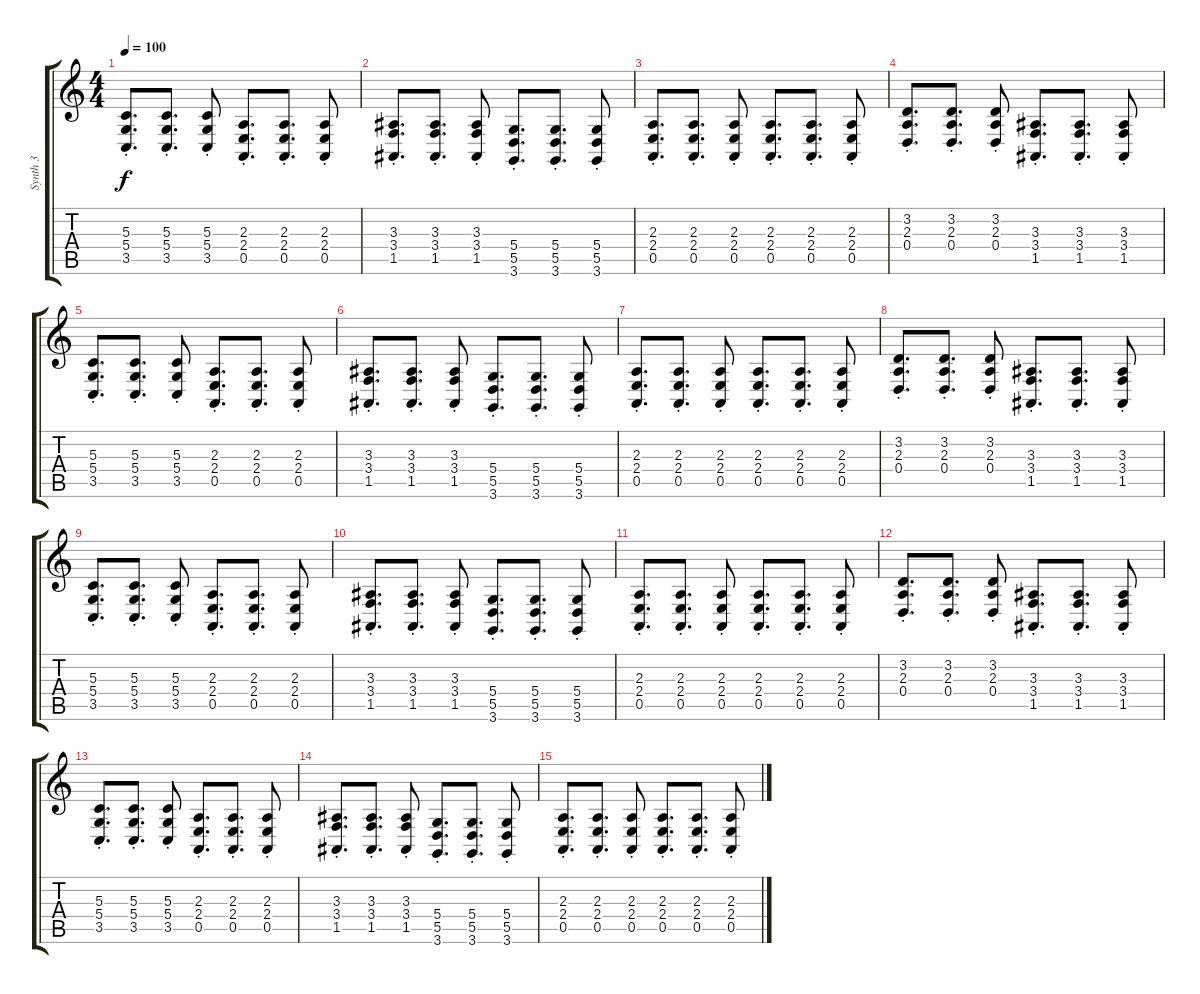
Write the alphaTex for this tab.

\track ("Synth 3" "Synth 3") {instrument lead7fifths}
\staff {score tabs}
\tuning (E4 B3 G3 D3 A2 E2) {hide}
\ts (4 4)
\tempo 100
\clef g2
\ks c
(5.3{st} 5.4{st} 3.5{st}).8{d dy f} (5.3{st} 5.4{st} 3.5{st}).8{d} (5.3{st} 5.4{st} 3.5{st}).8 (2.3{st} 2.4{st} 0.5{st}).8{d} (2.3{st} 2.4{st} 0.5{st}).8{d} (2.3{st} 2.4{st} 0.5{st}).8 |
(3.3{st} 3.4{st} 1.5{st}).8{d} (3.3{st} 3.4{st} 1.5{st}).8{d} (3.3{st} 3.4{st} 1.5{st}).8 (5.4{st} 5.5{st} 3.6{st}).8{d} (5.4{st} 5.5{st} 3.6{st}).8{d} (5.4{st} 5.5{st} 3.6{st}).8 |
(2.3{st} 2.4{st} 0.5{st}).8{d} (2.3{st} 2.4{st} 0.5{st}).8{d} (2.3{st} 2.4{st} 0.5{st}).8 (2.3{st} 2.4{st} 0.5{st}).8{d} (2.3{st} 2.4{st} 0.5{st}).8{d} (2.3{st} 2.4{st} 0.5{st}).8 |
(3.2{st} 2.3{st} 0.4{st}).8{d} (3.2{st} 2.3{st} 0.4{st}).8{d} (3.2{st} 2.3{st} 0.4{st}).8 (3.3{st} 3.4{st} 1.5{st}).8{d} (3.3{st} 3.4{st} 1.5{st}).8{d} (3.3{st} 3.4{st} 1.5{st}).8 |
(5.3{st} 5.4{st} 3.5{st}).8{d} (5.3{st} 5.4{st} 3.5{st}).8{d} (5.3{st} 5.4{st} 3.5{st}).8 (2.3{st} 2.4{st} 0.5{st}).8{d} (2.3{st} 2.4{st} 0.5{st}).8{d} (2.3{st} 2.4{st} 0.5{st}).8 |
(3.3{st} 3.4{st} 1.5{st}).8{d} (3.3{st} 3.4{st} 1.5{st}).8{d} (3.3{st} 3.4{st} 1.5{st}).8 (5.4{st} 5.5{st} 3.6{st}).8{d} (5.4{st} 5.5{st} 3.6{st}).8{d} (5.4{st} 5.5{st} 3.6{st}).8 |
(2.3{st} 2.4{st} 0.5{st}).8{d} (2.3{st} 2.4{st} 0.5{st}).8{d} (2.3{st} 2.4{st} 0.5{st}).8 (2.3{st} 2.4{st} 0.5{st}).8{d} (2.3{st} 2.4{st} 0.5{st}).8{d} (2.3{st} 2.4{st} 0.5{st}).8 |
(3.2{st} 2.3{st} 0.4{st}).8{d volume 16 balance 12 instrument synthbass1} (3.2{st} 2.3{st} 0.4{st}).8{d} (3.2{st} 2.3{st} 0.4{st}).8 (3.3{st} 3.4{st} 1.5{st}).8{d} (3.3{st} 3.4{st} 1.5{st}).8{d} (3.3{st} 3.4{st} 1.5{st}).8 |
(5.3{st} 5.4{st} 3.5{st}).8{d} (5.3{st} 5.4{st} 3.5{st}).8{d} (5.3{st} 5.4{st} 3.5{st}).8 (2.3{st} 2.4{st} 0.5{st}).8{d} (2.3{st} 2.4{st} 0.5{st}).8{d} (2.3{st} 2.4{st} 0.5{st}).8 |
(3.3{st} 3.4{st} 1.5{st}).8{d} (3.3{st} 3.4{st} 1.5{st}).8{d} (3.3{st} 3.4{st} 1.5{st}).8 (5.4{st} 5.5{st} 3.6{st}).8{d} (5.4{st} 5.5{st} 3.6{st}).8{d} (5.4{st} 5.5{st} 3.6{st}).8 |
(2.3{st} 2.4{st} 0.5{st}).8{d} (2.3{st} 2.4{st} 0.5{st}).8{d} (2.3{st} 2.4{st} 0.5{st}).8 (2.3{st} 2.4{st} 0.5{st}).8{d} (2.3{st} 2.4{st} 0.5{st}).8{d} (2.3{st} 2.4{st} 0.5{st}).8 |
(3.2{st} 2.3{st} 0.4{st}).8{d} (3.2{st} 2.3{st} 0.4{st}).8{d} (3.2{st} 2.3{st} 0.4{st}).8 (3.3{st} 3.4{st} 1.5{st}).8{d} (3.3{st} 3.4{st} 1.5{st}).8{d} (3.3{st} 3.4{st} 1.5{st}).8 |
(5.3{st} 5.4{st} 3.5{st}).8{d} (5.3{st} 5.4{st} 3.5{st}).8{d} (5.3{st} 5.4{st} 3.5{st}).8 (2.3{st} 2.4{st} 0.5{st}).8{d} (2.3{st} 2.4{st} 0.5{st}).8{d} (2.3{st} 2.4{st} 0.5{st}).8 |
(3.3{st} 3.4{st} 1.5{st}).8{d} (3.3{st} 3.4{st} 1.5{st}).8{d} (3.3{st} 3.4{st} 1.5{st}).8 (5.4{st} 5.5{st} 3.6{st}).8{d} (5.4{st} 5.5{st} 3.6{st}).8{d} (5.4{st} 5.5{st} 3.6{st}).8 |
(2.3{st} 2.4{st} 0.5{st}).8{d} (2.3{st} 2.4{st} 0.5{st}).8{d} (2.3{st} 2.4{st} 0.5{st}).8 (2.3{st} 2.4{st} 0.5{st}).8{d} (2.3{st} 2.4{st} 0.5{st}).8{d} (2.3{st} 2.4{st} 0.5{st}).8
